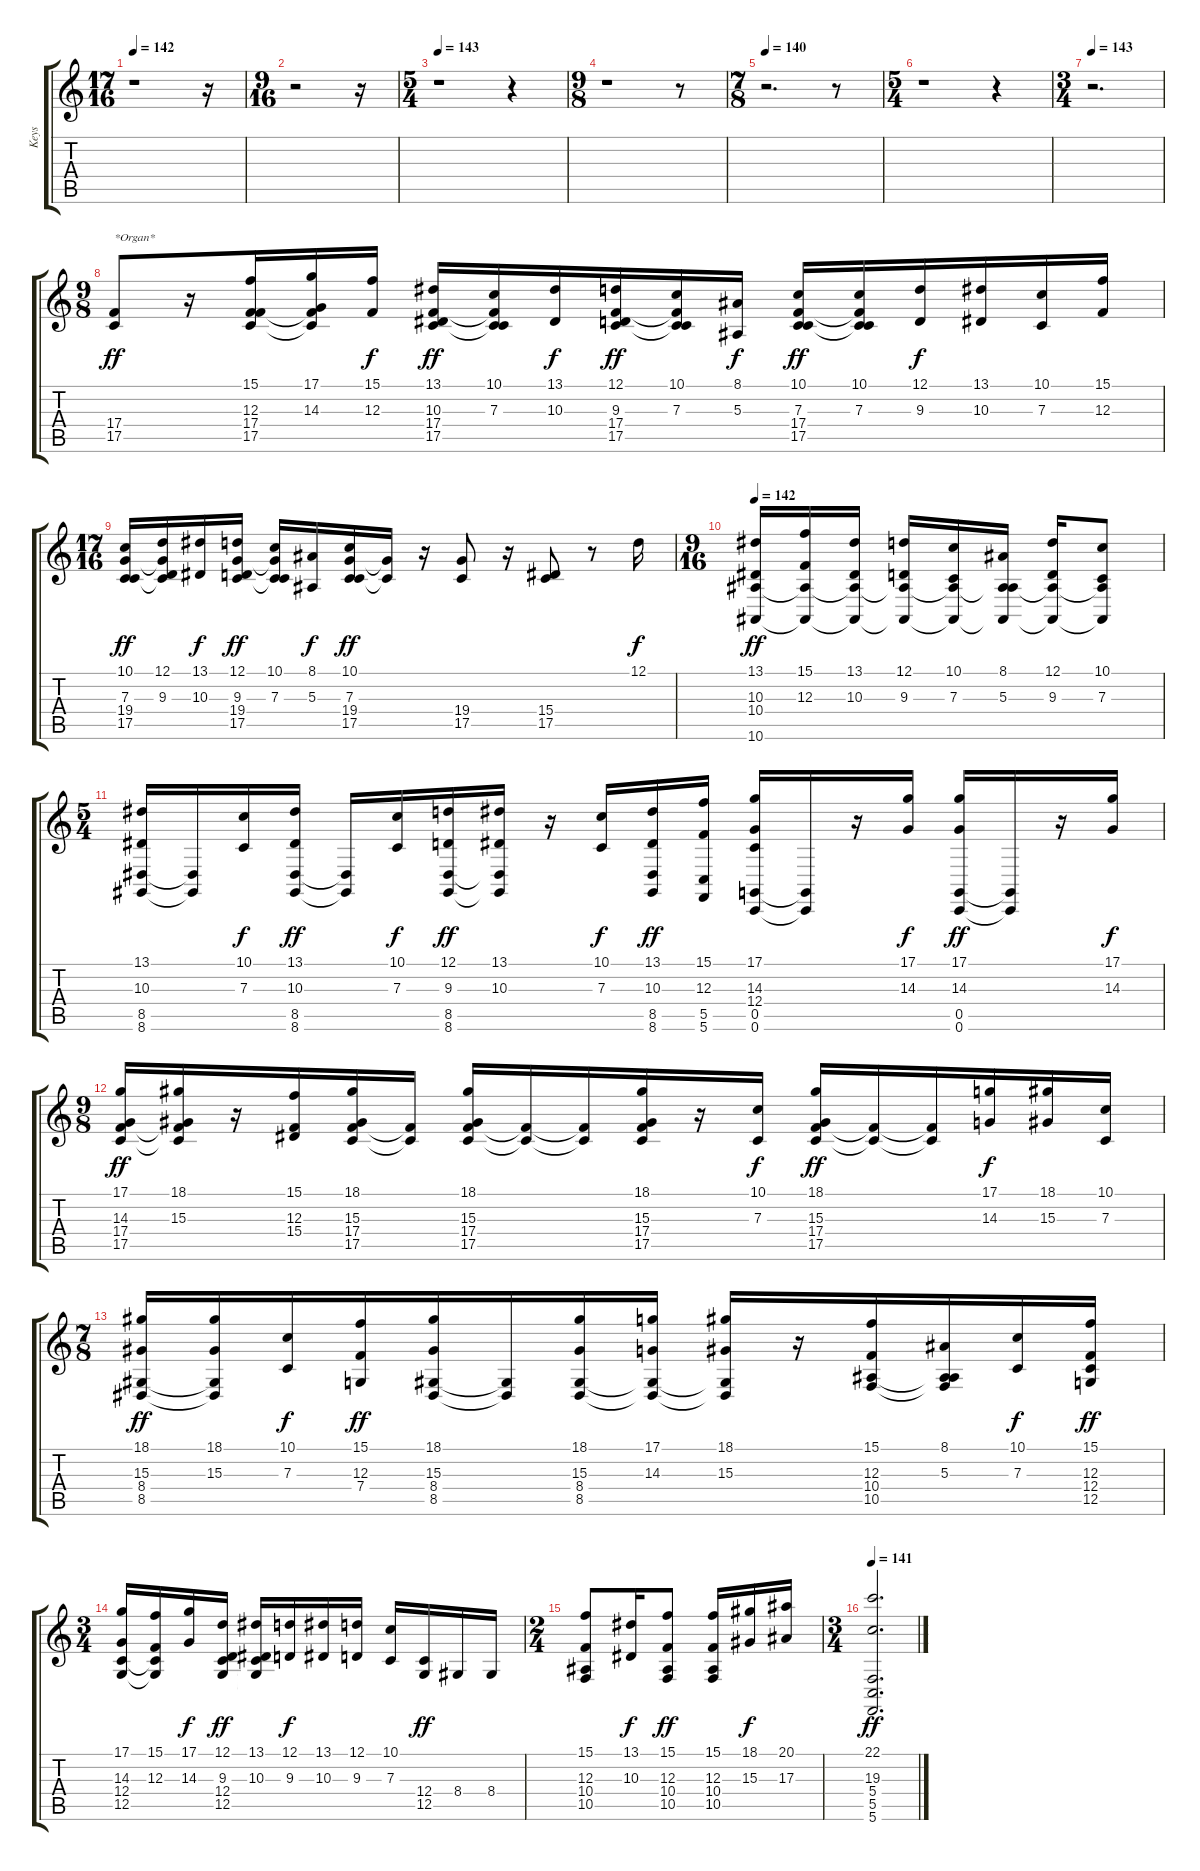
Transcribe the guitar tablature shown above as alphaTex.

\track ("Keys" "Keys") {instrument pad3polysynth}
\staff {score tabs}
\tuning (D4 A3 F3 C3 G2 C2) {hide}
\ts (17 16)
\tempo 142
\clef g2
\ks c
r.1{dy mf} r.16 |
\ts (9 16)
r.2 r.16 |
\ts (5 4)
\tempo 143
r.1 r.4 |
\ts (9 8)
r.1 r.8 |
\ts (7 8)
\tempo 140
r.2{d} r.8 |
\ts (5 4)
r.1 r.4 |
\ts (3 4)
\tempo 143
r.2{d} |
\ts (9 8)
(17.4 17.5).8{txt "*Organ*" dy ff} r.16 (15.1 12.3 17.4 17.5).16 (17.1 14.3 17.4{t} 17.5{t}).16 (15.1 12.3).16{dy f} (13.1 10.3 17.4 17.5).16{dy ff} (10.1 7.3 17.4{t} 17.5{t}).16 (13.1 10.3).16{dy f} (12.1 9.3 17.4 17.5).16{dy ff} (10.1 7.3 17.4{t} 17.5{t}).16 (8.1 5.3).16{dy f} (10.1 7.3 17.4 17.5).16{dy ff} (10.1 7.3 17.4{t} 17.5{t}).16 (12.1 9.3).16{dy f} (13.1 10.3).16 (10.1 7.3).16 (15.1 12.3).16 |
\ts (17 16)
(10.1 7.3 19.4 17.5).16{dy ff} (12.1 9.3 19.4{t} 17.5{t}).16 (13.1 10.3).16{dy f} (12.1 9.3 19.4 17.5).16{dy ff} (10.1 7.3 19.4{t} 17.5{t}).16 (8.1 5.3).16{dy f} (10.1 7.3 19.4 17.5).16{dy ff} (19.4{t} 17.5{t}).16 r.16 (19.4 17.5).8 r.16 (15.4 17.5).8 r.8 12.1.16{dy f} |
\ts (9 16)
\tempo 142
(13.1 10.3 10.4 10.6).16{dy ff} (15.1 12.3 10.4{t} 10.6{t}).16 (13.1 10.3 10.4{t} 10.6{t}).16 (12.1 9.3 10.4{t} 10.6{t}).16 (10.1 7.3 10.4{t} 10.6{t}).16 (8.1 5.3 10.4{t} 10.6{t}).16 (12.1 9.3 10.4{t} 10.6{t}).16 (10.1 7.3 10.4{t} 10.6{t}).8 |
\ts (5 4)
(13.1 10.3 8.5 8.6).16 (8.5{t} 8.6{t}).16 (10.1 7.3).16{dy f} (13.1 10.3 8.5 8.6).16{dy ff} (8.5{t} 8.6{t}).16 (10.1 7.3).16{dy f} (12.1 9.3 8.5 8.6).16{dy ff} (13.1 10.3 8.5{t} 8.6{t}).16 r.16 (10.1 7.3).16{dy f} (13.1 10.3 8.5 8.6).16{dy ff} (15.1 12.3 5.5 5.6).16 (17.1 14.3 12.4 0.5 0.6).16 (0.5{t} 0.6{t}).16 r.16 (17.1 14.3).16{dy f} (17.1 14.3 0.5 0.6).16{dy ff} (0.5{t} 0.6{t}).16 r.16 (17.1 14.3).16{dy f} |
\ts (9 8)
(17.1 14.3 17.4 17.5).16{dy ff} (18.1 15.3 17.4{t} 17.5{t}).16 r.16 (15.1 12.3 15.4).16 (18.1 15.3 17.4 17.5).16 (17.4{t} 17.5{t}).16 (18.1 15.3 17.4 17.5).16 (17.4{t} 17.5{t}).16 (17.4{t} 17.5{t}).16 (18.1 15.3 17.4 17.5).16 r.16 (10.1 7.3).16{dy f} (18.1 15.3 17.4 17.5).16{dy ff} (17.4{t} 17.5{t}).16 (17.4{t} 17.5{t}).16 (17.1 14.3).16{dy f} (18.1 15.3).16 (10.1 7.3).16 |
\ts (7 8)
(18.1 15.3 8.4 8.5).16{dy ff} (18.1 15.3 8.4{t} 8.5{t}).16 (10.1 7.3).16{dy f} (15.1 12.3 7.4).16{dy ff} (18.1 15.3 8.4 8.5).16 (8.4{t} 8.5{t}).16 (18.1 15.3 8.4 8.5).16 (17.1 14.3 8.4{t} 8.5{t}).16 (18.1 15.3 8.4{t} 8.5{t}).16 r.16 (15.1 12.3 10.4 10.5).16 (8.1 5.3 10.4{t} 10.5{t}).16 (10.1 7.3).16{dy f} (15.1 12.3 12.4 12.5).16{dy ff} |
\ts (3 4)
(17.1 14.3 12.4 12.5).16 (15.1 12.3 12.4{t} 12.5{t}).16 (17.1 14.3).16{dy f} (12.1 9.3 12.4 12.5).16{dy ff} (13.1 10.3 12.4{t} 12.5{t}).16 (12.1 9.3).16{dy f} (13.1 10.3).16 (12.1 9.3).16 (10.1 7.3).16 (12.4 12.5).16{dy ff} 8.4.16 8.4.16 |
\ts (2 4)
(15.1 12.3 10.4 10.5).8 (13.1 10.3).16{dy f} (15.1 12.3 10.4 10.5).8{dy ff} (15.1 12.3 10.4 10.5).16 (18.1 15.3).16{dy f} (20.1 17.3).16 |
\ts (3 4)
\tempo 141
(22.1 19.3 5.4 5.5 5.6).2{d dy ff}
